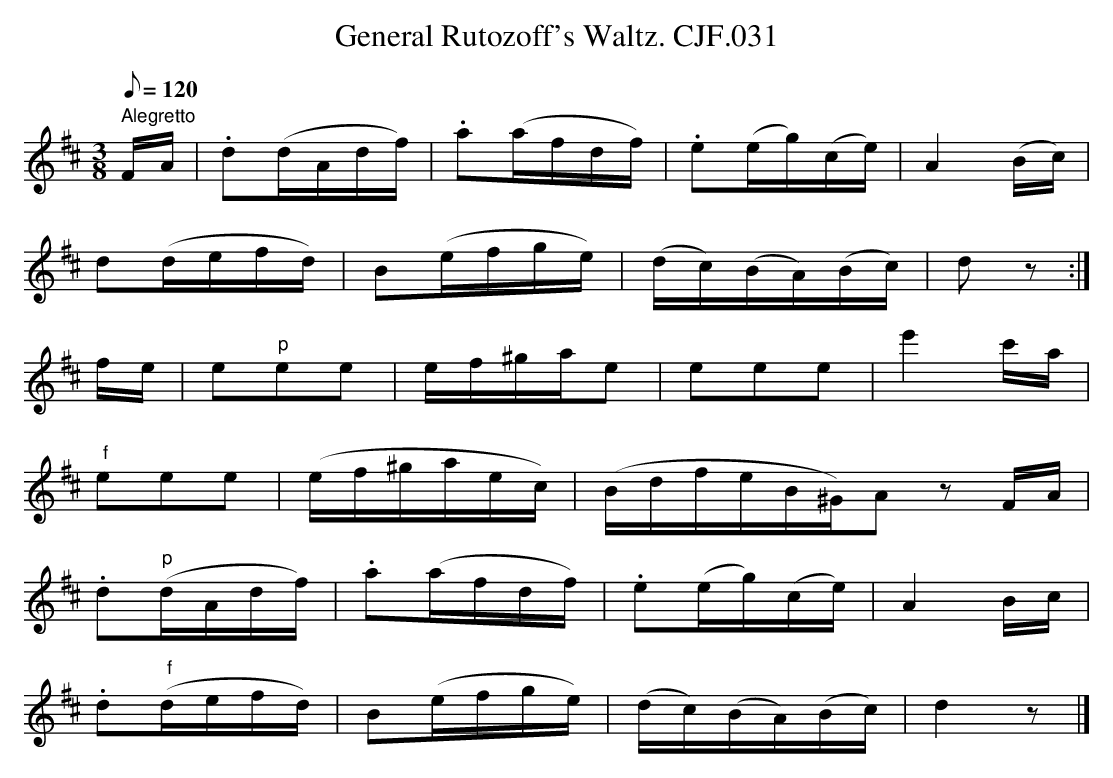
X:1
T:General Rutozoff's Waltz. CJF.031
M:3/8
L:1/16
Q:1/8=120
K:D
" Alegretto"FA|\
.d2(dAdf)|.a2(afdf)|.e2(eg)(ce)|A4(Bc)|
d2(defd)|B2(efge)|(dc)(BA)(Bc)|d2z2:|
fe|e2"p"e2e2|ef^gae2|e2e2e2|e'4c'a|
" f"e2e2e2|(ef^gaec)|(BdfeB^G)A2z2 FA|
.d2"p"(dAdf)|.a2(afdf)|.e2(eg)(ce)|A4Bc|
.d2" f"(defd)|B2(efge)|(dc)(BA)(Bc)|d4z2|]
